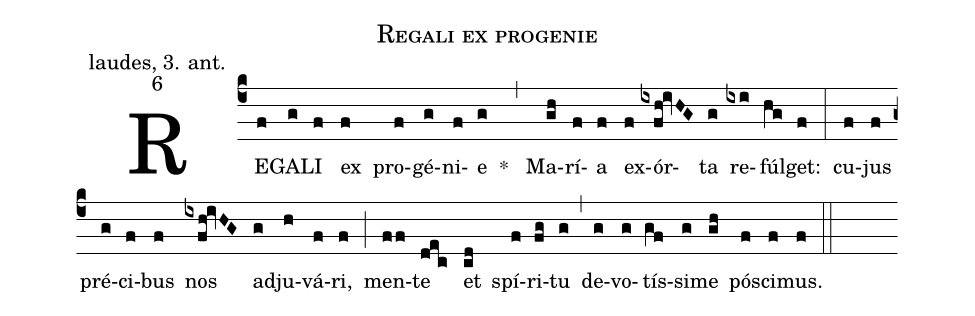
name: Regali ex progenie;
office-part: laudes, 3. ant.;
mode: 6;
%%
(c4) RE(f)GA(g)LI(f) ex(f) pro(f)gé(g)ni(f)e(g) * (,)
Ma(gh)rí(f)a(f) ex(f)ór(ixfh!ivHG)ta(g) re(ixi)fúl(hg)get:(f) (:)
cu(f)jus(f) pré(g)ci(f)bus(f) nos(ixfh!ivHG) ad(g)ju(h)vá(f)ri,(f) (;)
men(ff)te(dec) et(cd) spí(f)ri(fg)tu(g) (,)
de(g)vo(g)tís(gf)si(g)me(gh) pós(f)ci(f)mus.(f) (::)
